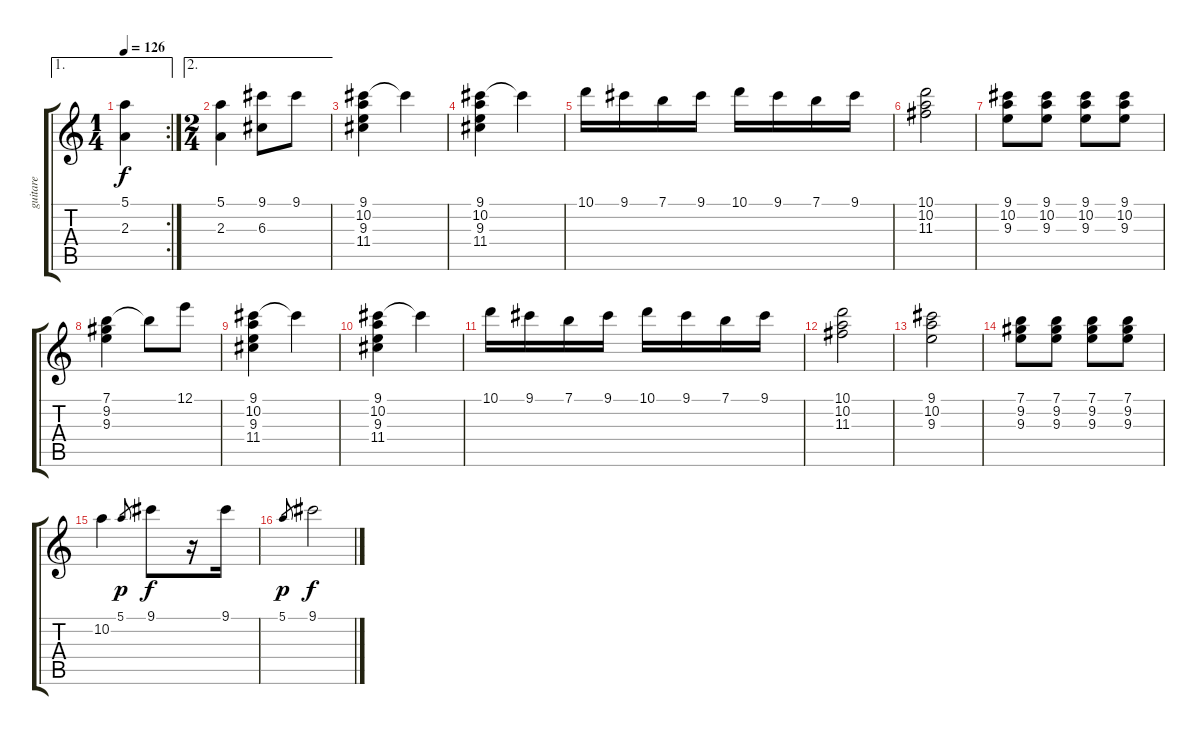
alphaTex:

\track ("guitare" "guitare") {instrument distortionguitar}
\staff {score tabs}
\tuning (E4 B3 G3 D3 A2 E2) {hide}
\ae 1
\rc 2
\ts (1 4)
\tempo 126
\clef g2
\ks c
(5.1 2.3).4{dy f} |
\ae 2
\ts (2 4)
(5.1 2.3).4 (9.1 6.3).8 9.1.8 |
(9.1 10.2 9.3 11.4).4 9.1{t}.4 |
(9.1 10.2 9.3 11.4).4 9.1{t}.4 |
10.1.16 9.1.16 7.1.16 9.1.16 10.1.16 9.1.16 7.1.16 9.1.16 |
(10.1 10.2 11.3).2 |
(9.1 10.2 9.3).8 (9.1 10.2 9.3).8 (9.1 10.2 9.3).8 (9.1 10.2 9.3).8 |
(7.1 9.2 9.3).4 7.1{t}.8 12.1.8 |
(9.1 10.2 9.3 11.4).4 9.1{t}.4 |
(9.1 10.2 9.3 11.4).4 9.1{t}.4 |
10.1.16 9.1.16 7.1.16 9.1.16 10.1.16 9.1.16 7.1.16 9.1.16 |
(10.1 10.2 11.3).2 |
(9.1 10.2 9.3).2 |
(7.1 9.2 9.3).8 (7.1 9.2 9.3).8 (7.1 9.2 9.3).8 (7.1 9.2 9.3).8 |
10.2.4 5.1.8{gr dy p} 9.1.8{dy f} r.16 9.1.16 |
5.1.8{gr dy p} 9.1.2{dy f}
